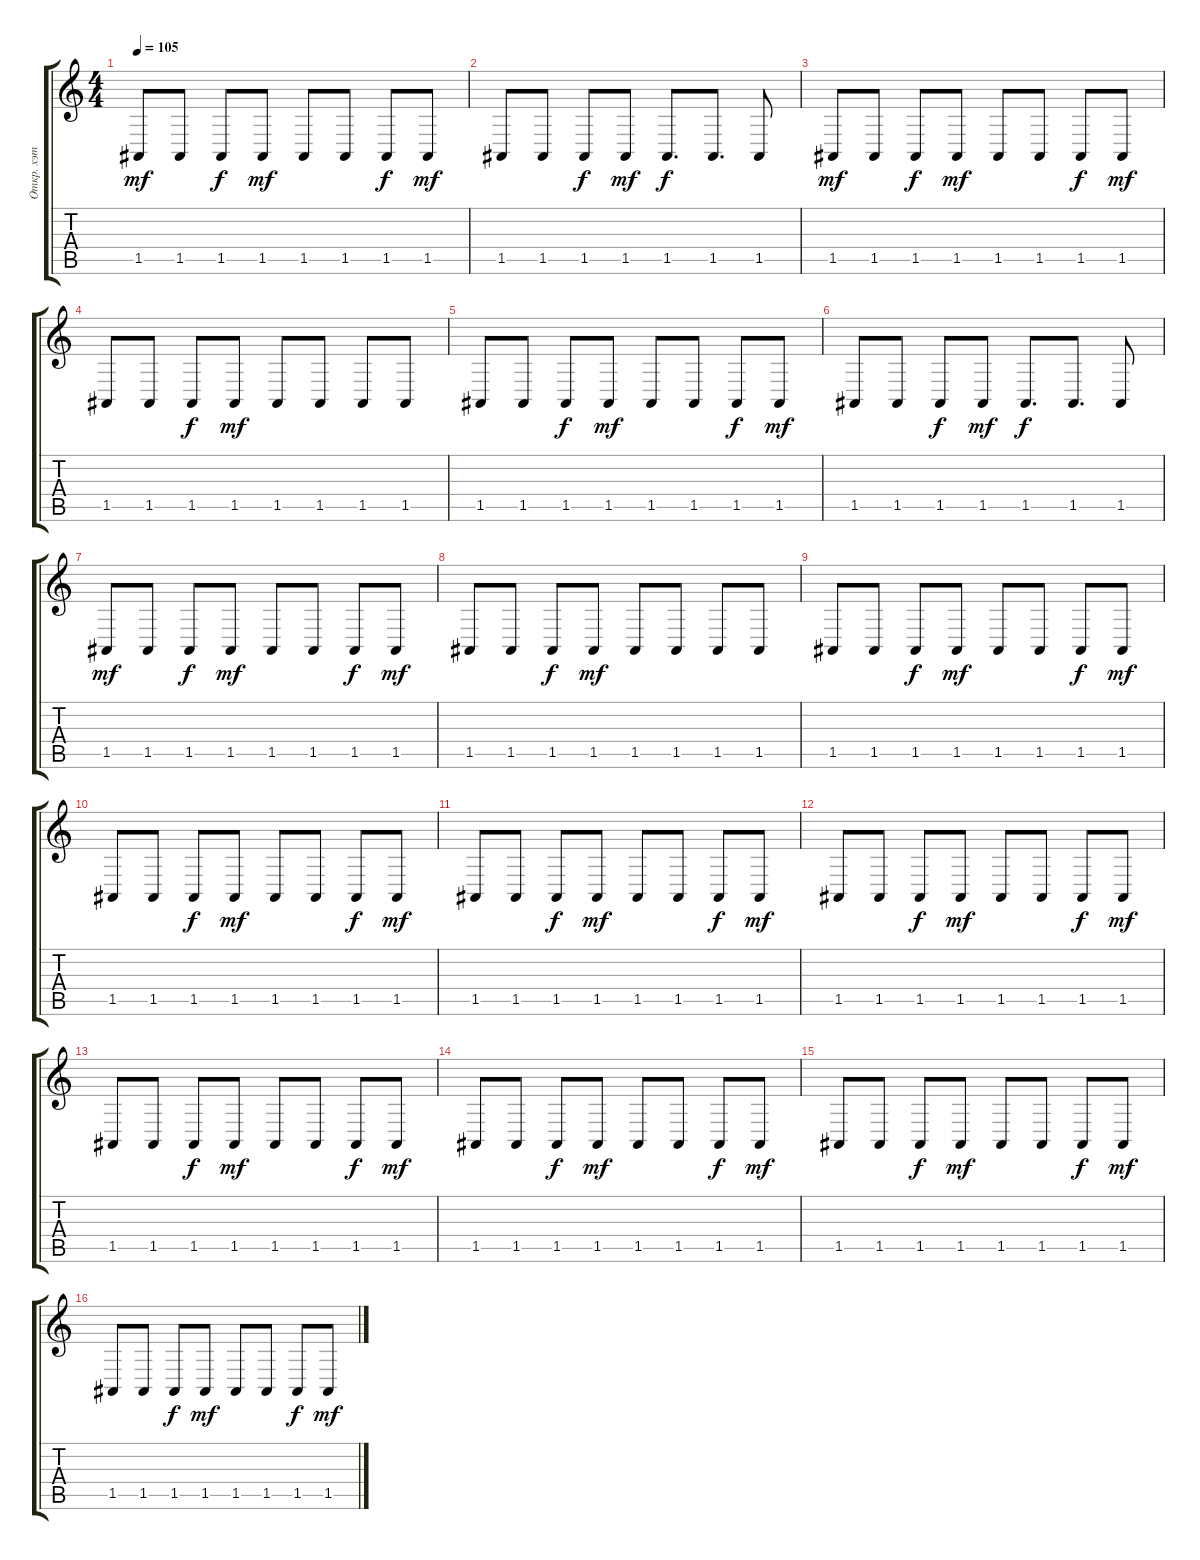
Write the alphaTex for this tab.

\track ("Откр. хэт" "Откр. хэт") {instrument acousticgrandpiano}
\staff {score tabs}
\tuning (E4 B3 G3 D3 A2 E2) {hide}
\ts (4 4)
\tempo 105
\clef g2
\ks c
1.5.8{dy mf} 1.5.8 1.5.8{dy f} 1.5.8{dy mf} 1.5.8 1.5.8 1.5.8{dy f} 1.5.8{dy mf} |
1.5.8 1.5.8 1.5.8{dy f} 1.5.8{dy mf} 1.5.8{d dy f} 1.5.8{d} 1.5.8 |
1.5.8{dy mf} 1.5.8 1.5.8{dy f} 1.5.8{dy mf} 1.5.8 1.5.8 1.5.8{dy f} 1.5.8{dy mf} |
1.5.8 1.5.8 1.5.8{dy f} 1.5.8{dy mf} 1.5.8 1.5.8 1.5.8 1.5.8 |
1.5.8 1.5.8 1.5.8{dy f} 1.5.8{dy mf} 1.5.8 1.5.8 1.5.8{dy f} 1.5.8{dy mf} |
1.5.8 1.5.8 1.5.8{dy f} 1.5.8{dy mf} 1.5.8{d dy f} 1.5.8{d} 1.5.8 |
1.5.8{dy mf} 1.5.8 1.5.8{dy f} 1.5.8{dy mf} 1.5.8 1.5.8 1.5.8{dy f} 1.5.8{dy mf} |
1.5.8 1.5.8 1.5.8{dy f} 1.5.8{dy mf} 1.5.8 1.5.8 1.5.8 1.5.8 |
1.5.8 1.5.8 1.5.8{dy f} 1.5.8{dy mf} 1.5.8 1.5.8 1.5.8{dy f} 1.5.8{dy mf} |
1.5.8 1.5.8 1.5.8{dy f} 1.5.8{dy mf} 1.5.8 1.5.8 1.5.8{dy f} 1.5.8{dy mf} |
1.5.8 1.5.8 1.5.8{dy f} 1.5.8{dy mf} 1.5.8 1.5.8 1.5.8{dy f} 1.5.8{dy mf} |
1.5.8 1.5.8 1.5.8{dy f} 1.5.8{dy mf} 1.5.8 1.5.8 1.5.8{dy f} 1.5.8{dy mf} |
1.5.8 1.5.8 1.5.8{dy f} 1.5.8{dy mf} 1.5.8 1.5.8 1.5.8{dy f} 1.5.8{dy mf} |
1.5.8 1.5.8 1.5.8{dy f} 1.5.8{dy mf} 1.5.8 1.5.8 1.5.8{dy f} 1.5.8{dy mf} |
1.5.8 1.5.8 1.5.8{dy f} 1.5.8{dy mf} 1.5.8 1.5.8 1.5.8{dy f} 1.5.8{dy mf} |
1.5.8 1.5.8 1.5.8{dy f} 1.5.8{dy mf} 1.5.8 1.5.8 1.5.8{dy f} 1.5.8{dy mf}
